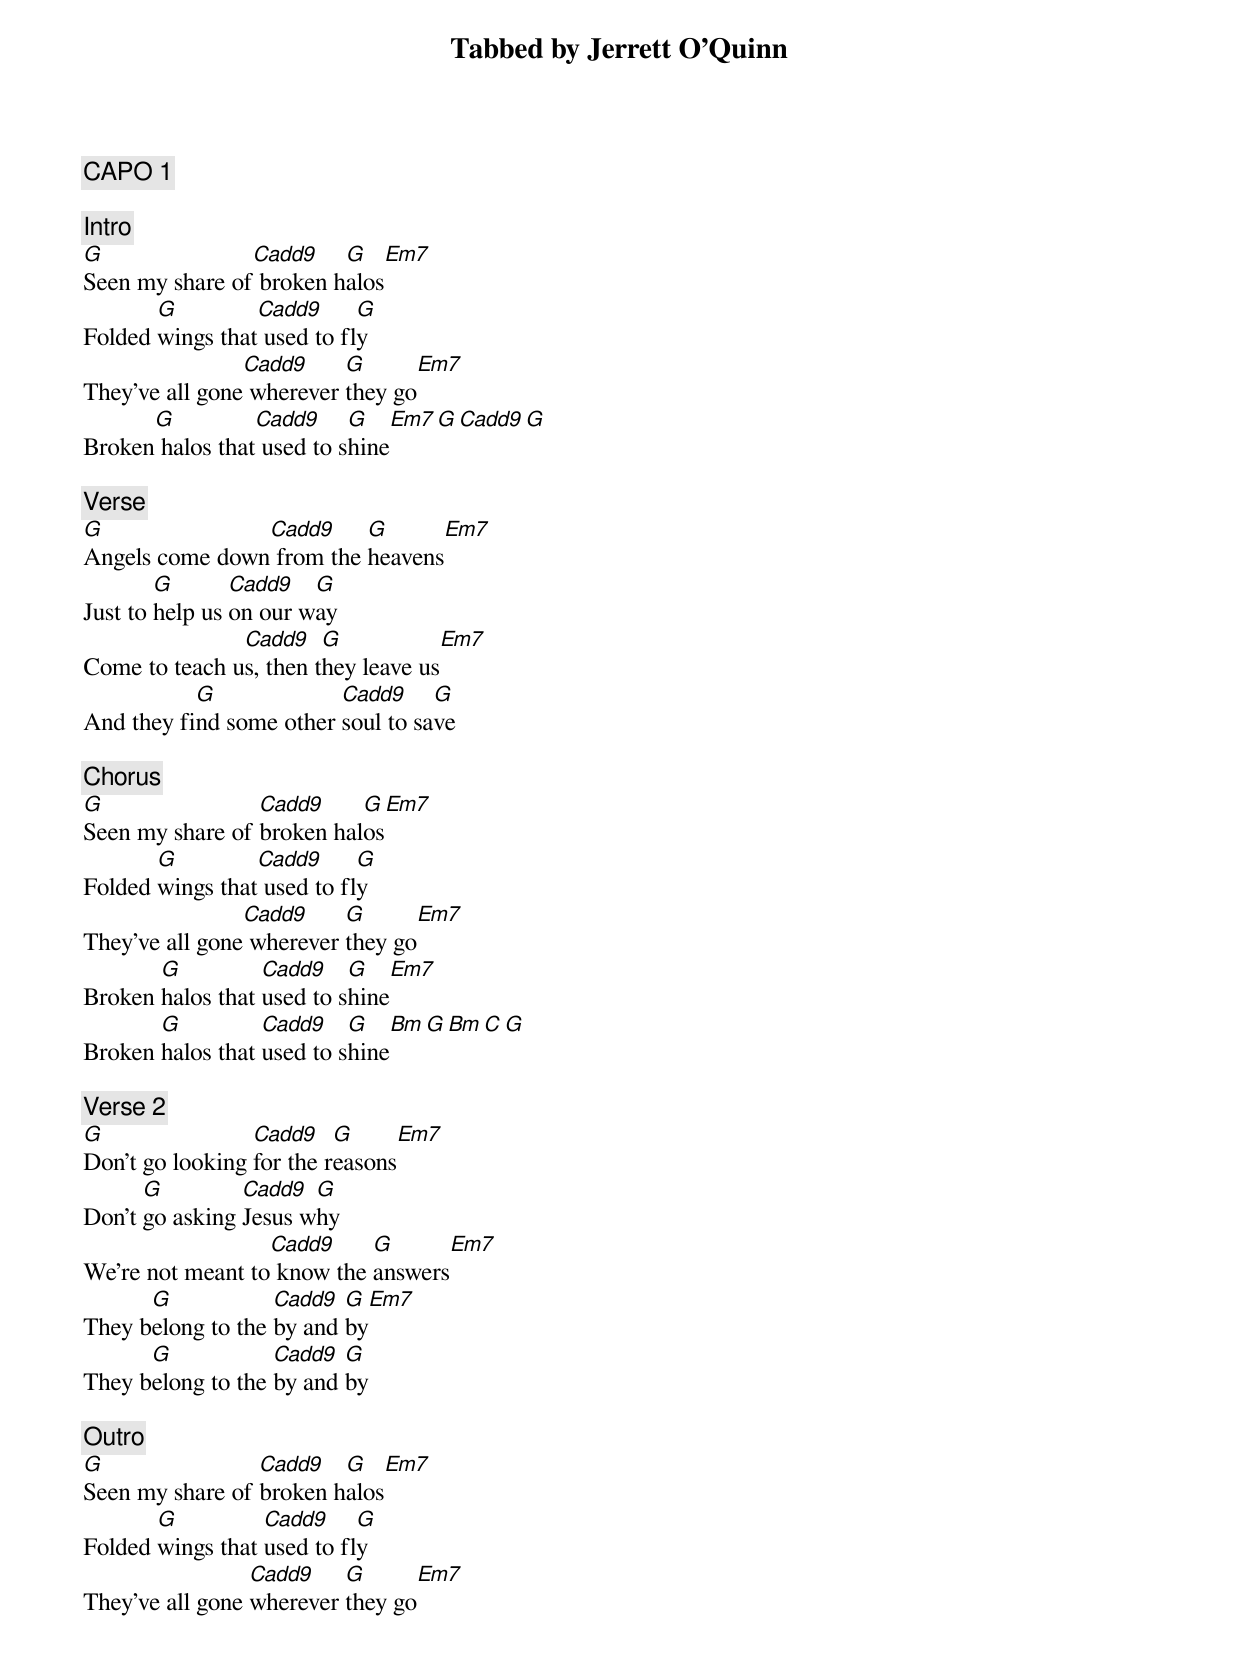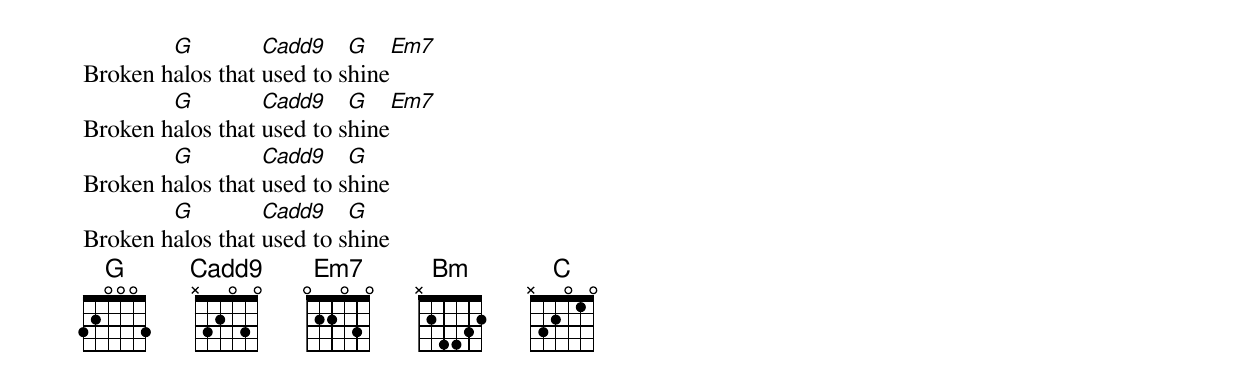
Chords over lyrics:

Tabbed by Jerrett O'Quinn

CAPO 1

[Intro]
G               Cadd9    G       Em7
Seen my share of broken halos
       G         Cadd9      G
Folded wings that used to fly
                Cadd9     G       Em7
They've all gone wherever they go
      G          Cadd9     G     Em7  G Cadd9 G
Broken halos that used to shine

[Verse]
G               Cadd9     G       Em7
Angels come down from the heavens
        G       Cadd9   G
Just to help us on our way
               Cadd9    G            Em7
Come to teach us, then they leave us
           G             Cadd9     G
And they find some other soul to save

[Chorus]
G                Cadd9     G     Em7
Seen my share of broken halos
       G         Cadd9      G
Folded wings that used to fly
                Cadd9     G       Em7
They've all gone wherever they go
       G          Cadd9    G     Em7
Broken halos that used to shine
       G          Cadd9    G        Bm G Bm C  G
Broken halos that used to shine

[Verse 2]
G                Cadd9    G       Em7
Don't go looking for the reasons
      G         Cadd9  G
Don't go asking Jesus why
                  Cadd9     G        Em7
We're not meant to know the answers
      G            Cadd9  G   Em7
They belong to the by and by
      G            Cadd9  G
They belong to the by and by

[Outro]
G                Cadd9   G   Em7
Seen my share of broken halos
       G          Cadd9     G
Folded wings that used to fly
                 Cadd9    G        Em7
They've all gone wherever they go
        G         Cadd9    G     Em7
Broken halos that used to shine
        G         Cadd9    G    Em7
Broken halos that used to shine
        G         Cadd9    G
Broken halos that used to shine
        G         Cadd9    G
Broken halos that used to shine
